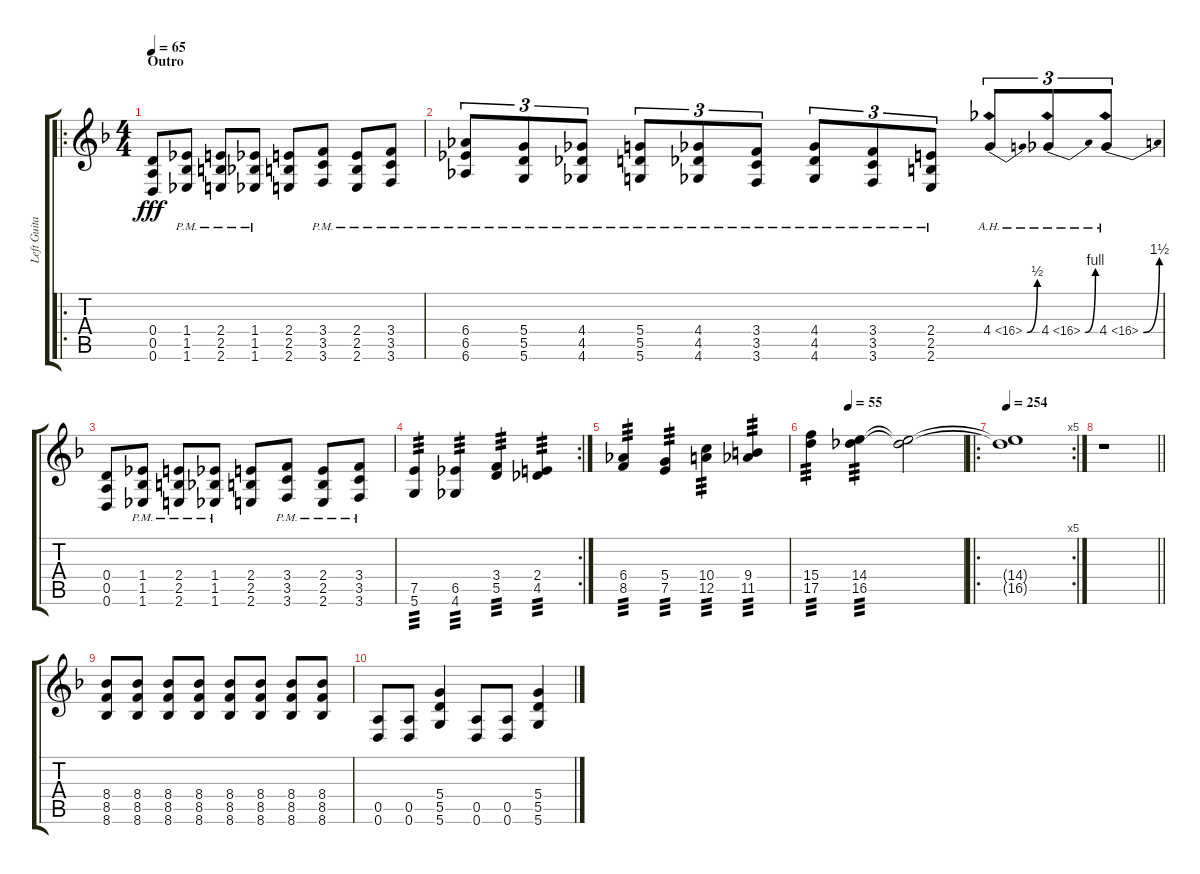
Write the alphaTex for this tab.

\track ("Left Guitar" "Left Guita") {instrument distortionguitar}
\staff {score tabs}
\tuning (E4 B3 G3 D3 A2 D2) {hide}
\ro
\ts (4 4)
\section ("" "Outro")
\tempo 65
\clef g2
\ks f
(0.4 0.5 0.6).8{dy fff} (1.4{pm} 1.5{pm} 1.6{pm}).8 (2.4{pm} 2.5{pm} 2.6{pm}).8 (1.4{pm} 1.5{pm} 1.6{pm}).8 (2.4 2.5 2.6).8 (3.4{pm} 3.5{pm} 3.6{pm}).8 (2.4{pm} 2.5{pm} 2.6{pm}).8 (3.4{pm} 3.5{pm} 3.6{pm}).8 |
(6.4{pm} 6.5{pm} 6.6{pm}).8{tu (3 2)} (5.4{pm} 5.5{pm} 5.6{pm}).8{tu (3 2)} (4.4{pm} 4.5{pm} 4.6{pm}).8{tu (3 2)} (5.4{pm} 5.5{pm} 5.6{pm}).8{tu (3 2)} (4.4{pm} 4.5{pm} 4.6{pm}).8{tu (3 2)} (3.4{pm} 3.5{pm} 3.6{pm}).8{tu (3 2)} (4.4{pm} 4.5{pm} 4.6{pm}).8{tu (3 2)} (3.4{pm} 3.5{pm} 3.6{pm}).8{tu (3 2)} (2.4{pm} 2.5{pm} 2.6{pm}).8{tu (3 2)} 4.4{be (bend 0 0 60 2) ah 12}.8{tu (3 2)} 4.4{be (bend 0 0 60 4) ah 12}.8{tu (3 2)} 4.4{be (bend 0 0 60 6) ah 12}.8{tu (3 2)} |
(0.4 0.5 0.6).8 (1.4{pm} 1.5{pm} 1.6{pm}).8 (2.4{pm} 2.5{pm} 2.6{pm}).8 (1.4{pm} 1.5{pm} 1.6{pm}).8 (2.4 2.5 2.6).8 (3.4{pm} 3.5{pm} 3.6{pm}).8 (2.4{pm} 2.5{pm} 2.6{pm}).8 (3.4{pm} 3.5{pm} 3.6{pm}).8 |
\rc 2
(7.5 5.6).4{tp 3} (6.5 4.6).4{tp 3} (3.4 5.5).4{tp 3} (2.4 4.5).4{tp 3} |
(6.4 8.5).4{tp 3} (5.4 7.5).4{tp 3} (10.4 12.5).4{tp 3} (9.4 11.5).4{tp 3} |
\tempo (55 0.25)
(15.4 17.5).4{tp 3} (14.4 16.5).4{tp 3} (14.4{t} 16.5{t}).2 |
\ro
\rc 5
\tempo 254
(14.4{t} 16.5{t}).1 |
\barLineRight lightlight
r.1 |
(8.4 8.5 8.6).8 (8.4 8.5 8.6).8 (8.4 8.5 8.6).8 (8.4 8.5 8.6).8 (8.4 8.5 8.6).8 (8.4 8.5 8.6).8 (8.4 8.5 8.6).8 (8.4 8.5 8.6).8 |
(0.5 0.6).8 (0.5 0.6).8 (5.4 5.5 5.6).4 (0.5 0.6).8 (0.5 0.6).8 (5.4 5.5 5.6).4
